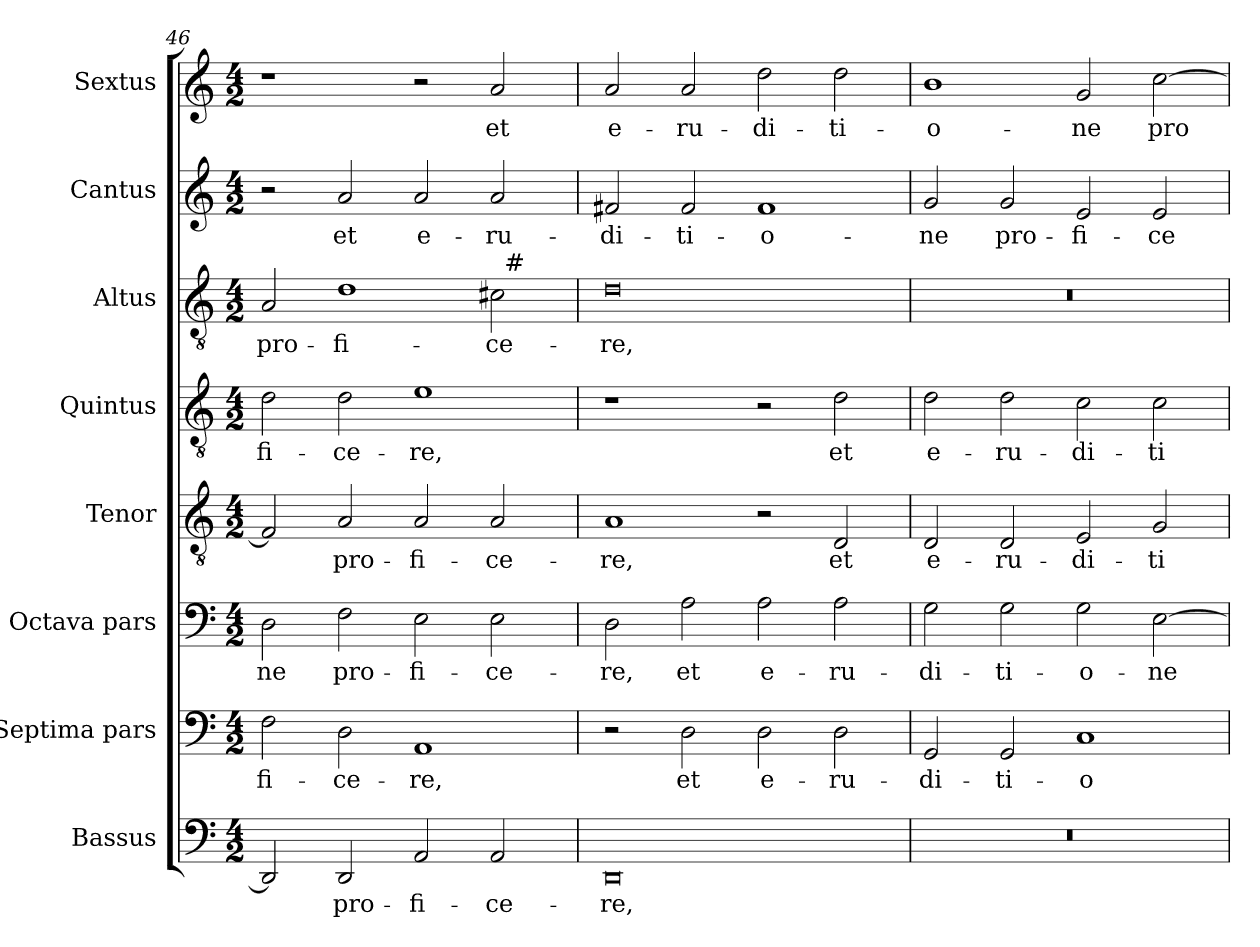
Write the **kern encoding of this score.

**kern	**text	**kern	**text	**kern	**text	**kern	**text	**kern	**text	**kern	**text	**kern	**text	**kern	**text
*part8	*part8	*part7	*part7	*part6	*part6	*part5	*part5	*part4	*part4	*part3	*part3	*part2	*part2	*part1	*part1
*staff8	*staff8	*staff7	*staff7	*staff6	*staff6	*staff5	*staff5	*staff4	*staff4	*staff3	*staff3	*staff2	*staff2	*staff1	*staff1
*I"Bassus	*	*I"Septima pars	*	*I"Octava pars	*	*I"Tenor	*	*I"Quintus	*	*I"Altus	*	*I"Cantus	*	*I"Sextus	*
*I'B.	*	*	*	*	*	*I'T.	*	*	*	*I'A.	*	*I'C.	*	*	*
*clefF4	*	*clefF4	*	*clefF4	*	*clefGv2	*	*clefGv2	*	*clefGv2	*	*clefG2	*	*clefG2	*
*	*	*	*	*	*	*ITrd7c12	*	*ITrd7c12	*	*ITrd7c12	*	*	*	*	*
*k[]	*	*k[]	*	*k[]	*	*k[]	*	*k[]	*	*k[]	*	*k[]	*	*k[]	*
*C:	*	*C:	*	*C:	*	*C:	*	*C:	*	*C:	*	*C:	*	*C:	*
*M4/2	*	*M4/2	*	*M4/2	*	*M4/2	*	*M4/2	*	*M4/2	*	*M4/2	*	*M4/2	*
=46	=46	=46	=46	=46	=46	=46	=46	=46	=46	=46	=46	=46	=46	=46	=46
!	!	!	!LO:LY:b	!	!LO:LY:b	!	!	!	!LO:LY:b	!	!LO:LY:b	!	!	!	!
*	*	*	*	*	*	*	*	*	*	*^	*	*	*	*	*
2DD/]	.	2F\	-fi-	2D\	-ne	2FF/]	.	2D\	-fi-	2AA/	1ryy	pro-	2r	.	1r	.
!	!LO:LY:b	!	!LO:LY:b	!	!LO:LY:b	!	!LO:LY:b	!	!LO:LY:b	!	!	!LO:LY:b	!	!LO:LY:b	!	!
2DD/	pro-	2D\	-ce-	2F\	pro-	2AA/	pro-	2D\	-ce-	1D	.	-fi-	2a/	et	.	.
!	!LO:LY:b	!	!LO:LY:b	!	!LO:LY:b	!	!LO:LY:b	!	!LO:LY:b	!	!	!	!	!LO:LY:b	!	!
2AA/	-fi-	1AA	-re,	2E\	-fi-	2AA/	-fi-	1E	-re,	.	2ryy	.	2a/	e-	2r	.
!	!LO:LY:b	!	!	!	!LO:LY:b	!	!LO:LY:b	!	!	!	!	!LO:LY:b	!	!LO:LY:b	!	!LO:LY:b
2AA/	-ce-	.	.	2E\	-ce-	2AA/	-ce-	.	.	2C#\	32ryy	-ce-	2a/	-ru-	2a/	et
!	!	!	!	!	!	!	!	!	!	!	!LO:TX:a:t=#	!	!	!	!	!
.	.	.	.	.	.	.	.	.	.	.	4...ryy	.	.	.	.	.
=47	=47	=47	=47	=47	=47	=47	=47	=47	=47	=47	=47	=47	=47	=47	=47	=47
!	!LO:LY:b	!	!	!	!LO:LY:b	!	!LO:LY:b	!	!	!	!	!LO:LY:b	!	!LO:LY:b	!	!LO:LY:b
*	*	*	*	*	*	*	*	*	*	*v	*v	*	*	*	*	*
0DD	-re,	2r	.	2D\	-re,	1AA	-re,	1r	.	0D	-re,	2f#X/	-di-	2a/	e-
!	!	!	!LO:LY:b	!	!LO:LY:b	!	!	!	!	!	!	!	!LO:LY:b	!	!LO:LY:b
.	.	2D\	et	2A\	et	.	.	.	.	.	.	2f#/	-ti-	2a/	-ru-
!	!	!	!LO:LY:b	!	!LO:LY:b	!	!	!	!	!	!	!	!LO:LY:b	!	!LO:LY:b
.	.	2D\	e-	2A\	e-	2r	.	2r	.	.	.	1f#	-o-	2dd\	-di-
!	!	!	!LO:LY:b	!	!LO:LY:b	!	!LO:LY:b	!	!LO:LY:b	!	!	!	!	!	!LO:LY:b
.	.	2D\	-ru-	2A\	-ru-	2DD/	et	2D\	et	.	.	.	.	2dd\	-ti-
!!LO:PB:g=z
=48	=48	=48	=48	=48	=48	=48	=48	=48	=48	=48	=48	=48	=48	=48	=48
!LO:N:vis=1	!	!	!LO:LY:b	!	!LO:LY:b	!	!LO:LY:b	!	!LO:LY:b	!LO:N:vis=1	!	!	!LO:LY:b	!	!LO:LY:b
0r	.	2GG/	-di-	2G\	-di-	2DD/	e-	2D\	e-	0r	.	2g/	-ne	1b	-o-
!	!	!	!LO:LY:b	!	!LO:LY:b	!	!LO:LY:b	!	!LO:LY:b	!	!	!	!LO:LY:b	!	!
.	.	2GG/	-ti-	2G\	-ti-	2DD/	-ru-	2D\	-ru-	.	.	2g/	pro-	.	.
!	!	!	!LO:LY:b	!	!LO:LY:b	!	!LO:LY:b	!	!LO:LY:b	!	!	!	!LO:LY:b	!	!LO:LY:b
.	.	1C	-o-	2G\	-o-	2EE/	-di-	2C\	-di-	.	.	2e/	-fi-	2g/	-ne
!	!	!	!	!	!LO:LY:b	!	!LO:LY:b	!	!LO:LY:b	!	!	!	!LO:LY:b	!	!LO:LY:b
.	.	.	.	[>2E\	-ne	2GG/	-ti-	2C\	-ti-	.	.	2e/	-ce-	[>2cc\	pro-
=	=	=	=	=	=	=	=	=	=	=	=	=	=	=	=
*-	*-	*-	*-	*-	*-	*-	*-	*-	*-	*-	*-	*-	*-	*-	*-
